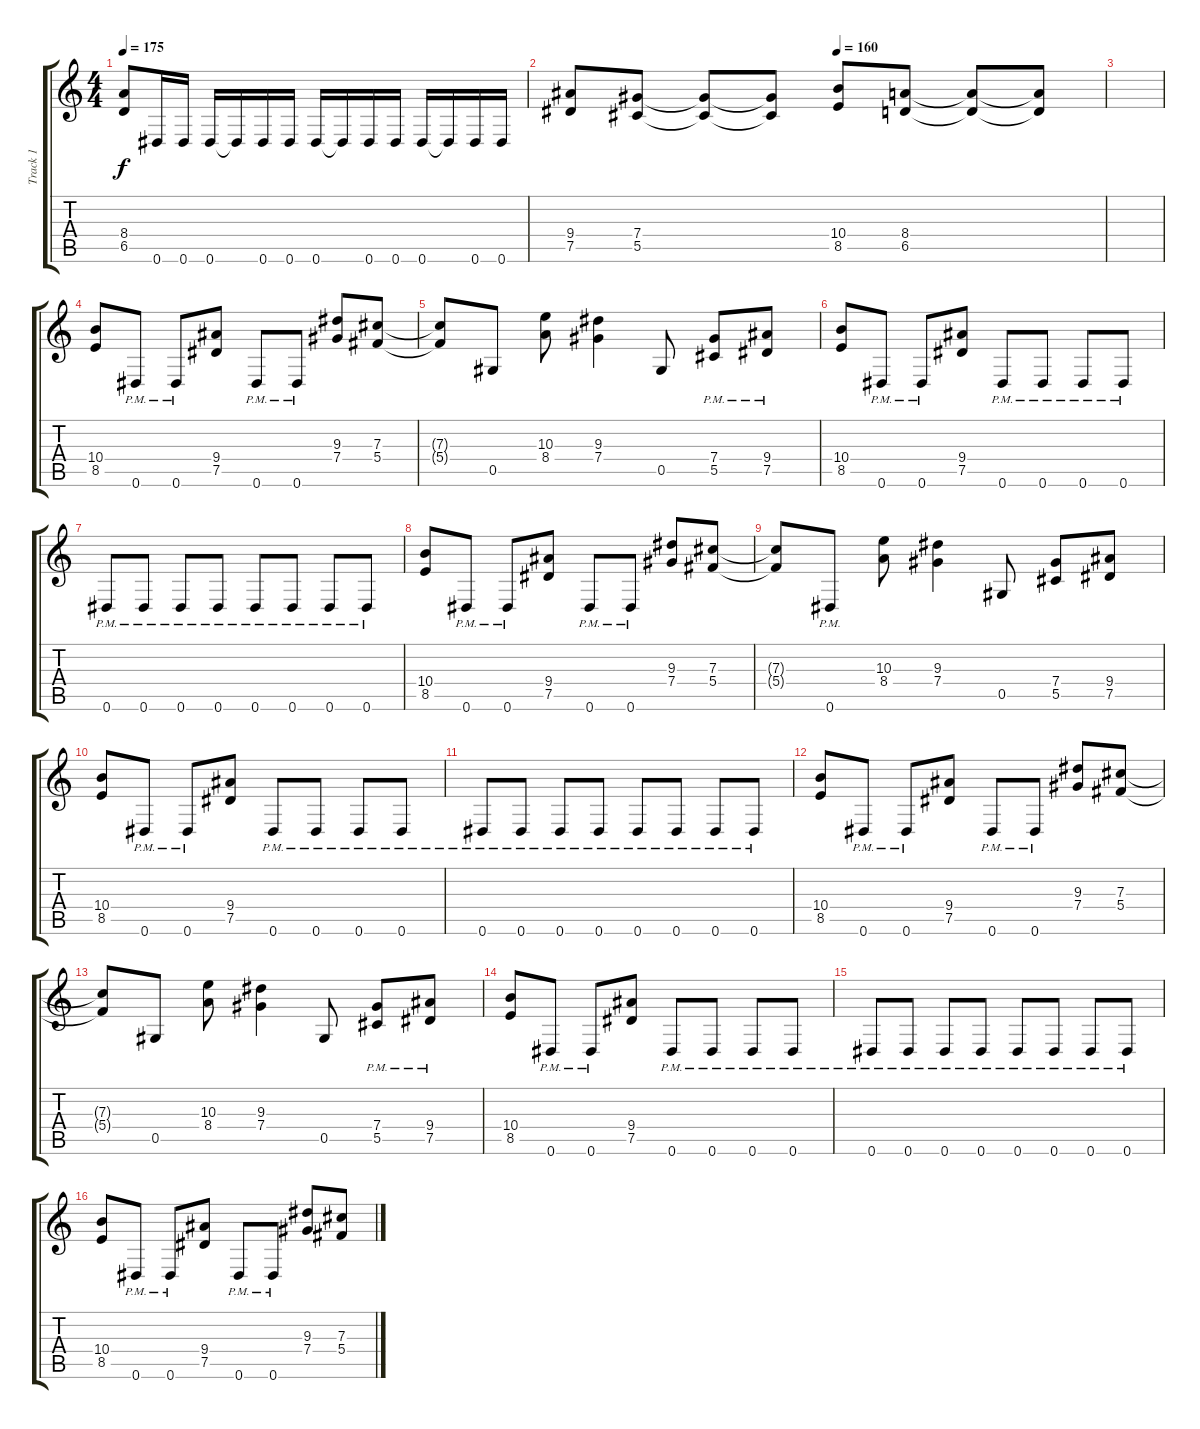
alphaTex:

\track ("Track 1" "Track 1") {instrument distortionguitar}
\staff {score tabs}
\tuning (Eb4 Bb3 Gb3 Db3 Ab2 Eb2) {hide}
\ts (4 4)
\tempo 175
\clef g2
\ks c
(8.4 6.5).8{dy f} 0.6.16 0.6.16 0.6.16 0.6{t}.16 0.6.16 0.6.16 0.6.16 0.6{t}.16 0.6.16 0.6.16 0.6.16 0.6{t}.16 0.6.16 0.6.16 |
\tempo (160 0.5)
(9.4 7.5).8 (7.4 5.5).8 (7.4{t} 5.5{t}).8 (7.4{t} 5.5{t}).8 (10.4 8.5).8 (8.4 6.5).8 (8.4{t} 6.5{t}).8 (8.4{t} 6.5{t}).8 |
|
(10.4 8.5).8 0.6{pm}.8 0.6{pm}.8 (9.4 7.5).8 0.6{pm}.8 0.6{pm}.8 (9.3 7.4).8 (7.3 5.4).8 |
(7.3{t} 5.4{t}).8 0.5.8 (10.3 8.4).8 (9.3 7.4).4 0.5.8 (7.4{pm} 5.5{pm}).8 (9.4{pm} 7.5{pm}).8 |
(10.4 8.5).8 0.6{pm}.8 0.6{pm}.8 (9.4 7.5).8 0.6{pm}.8 0.6{pm}.8 0.6{pm}.8 0.6{pm}.8 |
0.6{pm}.8 0.6{pm}.8 0.6{pm}.8 0.6{pm}.8 0.6{pm}.8 0.6{pm}.8 0.6{pm}.8 0.6{pm}.8 |
(10.4 8.5).8 0.6{pm}.8 0.6{pm}.8 (9.4 7.5).8 0.6{pm}.8 0.6{pm}.8 (9.3 7.4).8 (7.3 5.4).8 |
(7.3{t} 5.4{t}).8 0.6{pm}.8 (10.3 8.4).8 (9.3 7.4).4 0.5.8 (7.4 5.5).8 (9.4 7.5).8 |
(10.4 8.5).8 0.6{pm}.8 0.6{pm}.8 (9.4 7.5).8 0.6{pm}.8 0.6{pm}.8 0.6{pm}.8 0.6{pm}.8 |
0.6{pm}.8 0.6{pm}.8 0.6{pm}.8 0.6{pm}.8 0.6{pm}.8 0.6{pm}.8 0.6{pm}.8 0.6{pm}.8 |
(10.4 8.5).8 0.6{pm}.8 0.6{pm}.8 (9.4 7.5).8 0.6{pm}.8 0.6{pm}.8 (9.3 7.4).8 (7.3 5.4).8 |
(7.3{t} 5.4{t}).8 0.5.8 (10.3 8.4).8 (9.3 7.4).4 0.5.8 (7.4{pm} 5.5{pm}).8 (9.4{pm} 7.5{pm}).8 |
(10.4 8.5).8 0.6{pm}.8 0.6{pm}.8 (9.4 7.5).8 0.6{pm}.8 0.6{pm}.8 0.6{pm}.8 0.6{pm}.8 |
0.6{pm}.8 0.6{pm}.8 0.6{pm}.8 0.6{pm}.8 0.6{pm}.8 0.6{pm}.8 0.6{pm}.8 0.6{pm}.8 |
(10.4 8.5).8 0.6{pm}.8 0.6{pm}.8 (9.4 7.5).8 0.6{pm}.8 0.6{pm}.8 (9.3 7.4).8 (7.3 5.4).8
